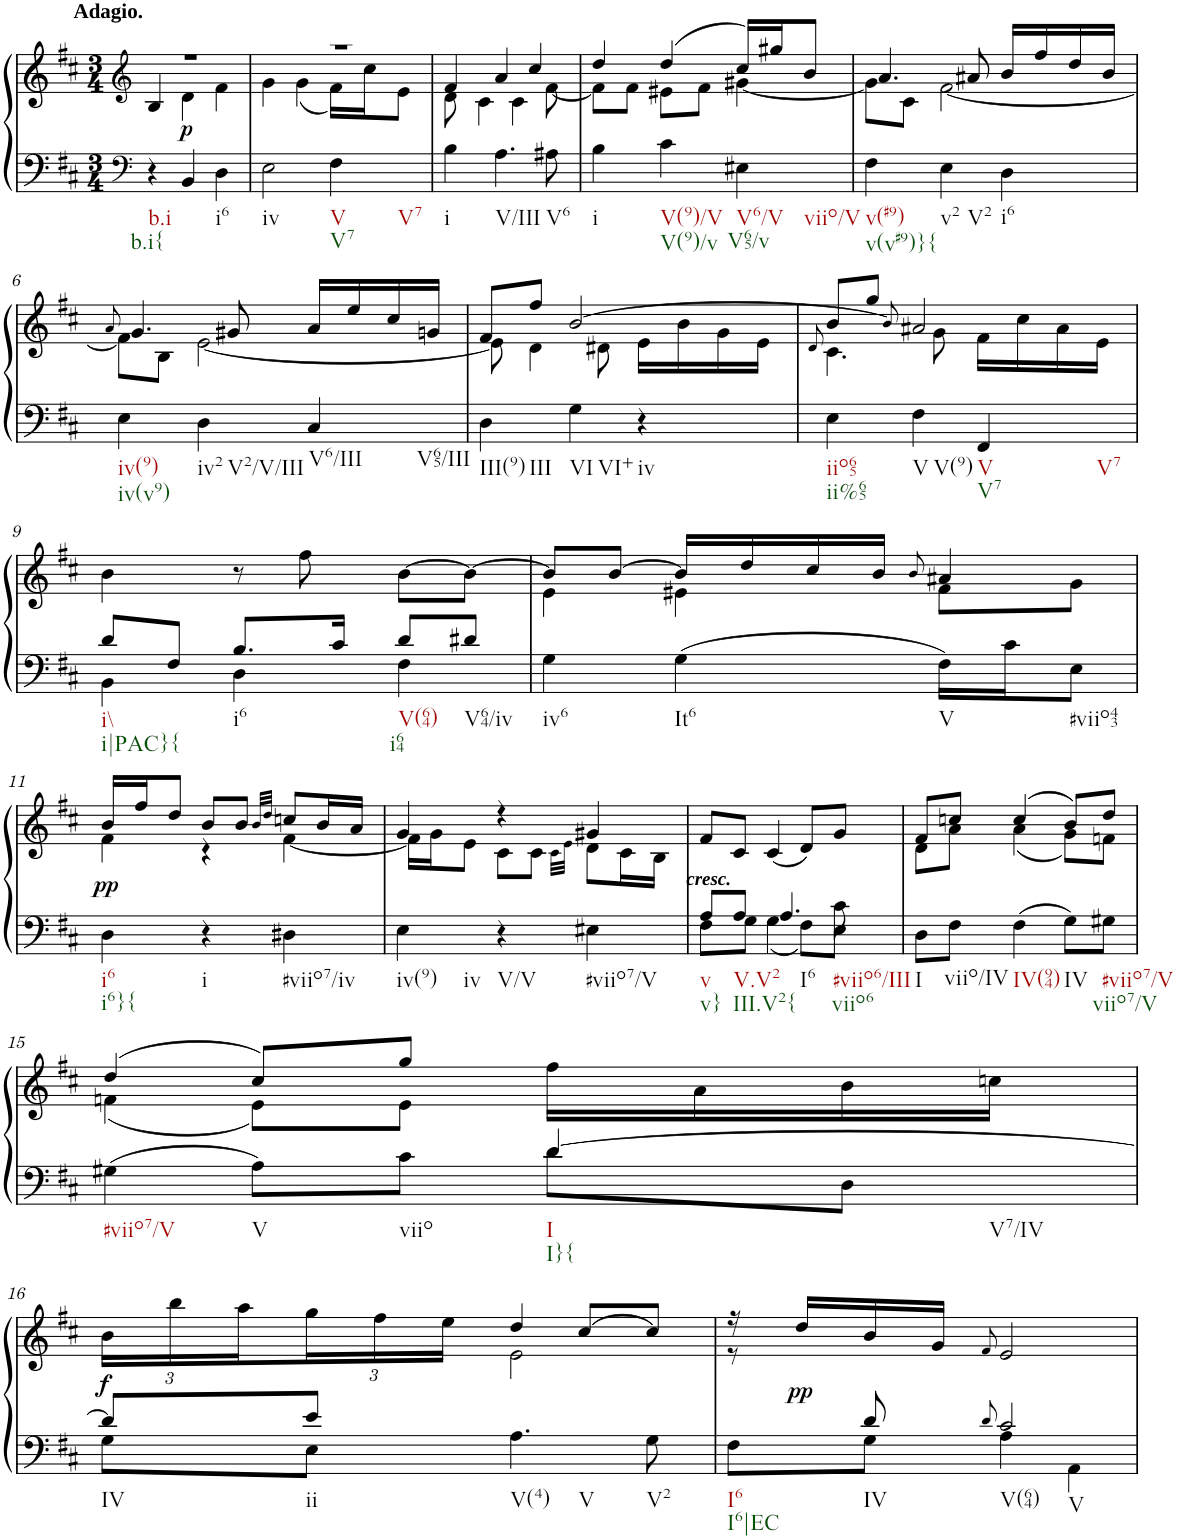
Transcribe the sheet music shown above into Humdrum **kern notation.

**kern	**kern	**dynam
*part1	*part1	*part1
*staff2	*staff1	*staff1/2
*I"Klavier links	*	*
*clefF4	*clefG2	*
*k[f#c#]	*k[f#c#]	*
*M3/4	*M3/4	*
=1	=1	=1
*	*^	*
!	!LO:TX:a:B:t=Adagio.	!	!
!LO:TX:b:t=b.i	!	!	!
!LO:TX:b:t=b.i{	!	!	!
4r	2.r	4B/	.
!	!	!	!LO:DY:b
4BB/	.	4d\	p
!LO:TX:b:t=i6	!	!	!
4D\	.	4f#\	.
=2	=2	=2	=2
!LO:TX:b:t=iv	!	!	!
2E\	2.r	4g\	.
.	.	(4g\	.
!LO:TX:b:t=V	!	!	!
!LO:TX:b:t=V7	!	!	!
!LO:TX:b:t=V7	!	!	!
4F#\	.	16f#\LL)	.
.	.	16cc#\J	.
.	.	8e\J	.
=3	=3	=3	=3
!LO:TX:b:t=i	!	!	!
4B\	4f#/	8d\	.
.	.	4c#\	.
!LO:TX:b:t=V/III	!	!	!
4.A\	4a/	.	.
.	.	4c#\	.
.	4cc#/	.	.
!LO:TX:b:t=V6	!	!	!
8A#X\	.	[8f#\	.
=4	=4	=4	=4
!LO:TX:b:t=i	!	!	!
4B\	4dd/	8f#\L]	.
.	.	8f#\J	.
!LO:TX:b:t=V(9)/V	!	!	!
!LO:TX:b:t=V(9)/v	!	!	!
4c#\	(4dd/	8e#X\L	.
.	.	8f#\J	.
!LO:TX:b:t=V6/V	!	!	!
!LO:TX:b:t=V65/v	!	!	!
!LO:TX:b:t=viio/V	!	!	!
4E#X\	16cc#/LL)	[4g#X\	.
.	16gg#X/J	.	.
.	8b/J	.	.
=5	=5	=5	=5
!LO:TX:b:t=v(#9)	!	!	!
!LO:TX:b:t=v(v#9)}{	!	!	!
4F#\	4.a/	8g#\L]	.
.	.	8c#\J	.
!LO:TX:b:t=v2	!	!	!
!LO:TX:b:t=V2	!	!	!
4E\	.	[2f#\	.
.	8a#X/	.	.
!LO:TX:b:t=i6	!	!	!
4D\	16b/LL	.	.
.	16ff#/	.	.
.	16dd/	.	.
.	16b/JJ	.	.
!!LO:LB:g=z	!!
=6	=6	=6	=6
.	8qa/	.	.
!LO:TX:b:t=iv(9)	!	!	!
!LO:TX:b:t=iv(v9)	!	!	!
4E\	4.g/	8f#\L]	.
.	.	8B\J	.
!LO:TX:b:t=iv2	!	!	!
!LO:TX:b:t=V2/V/III	!	!	!
4D\	.	[2e\	.
.	8g#X/	.	.
!LO:TX:b:t=V6/III	!	!	!
!LO:TX:b:t=V65/III	!	!	!
4C#/	16a/LL	.	.
.	16ee/	.	.
.	16cc#/	.	.
.	16gn/JJ	.	.
=7	=7	=7	=7
!LO:TX:b:t=III(9)	!	!	!
!LO:TX:b:t=III	!	!	!
4D\	8f#/L	8e\]	.
.	8ff#/J	4d\	.
!LO:TX:b:t=VI	!	!	!
!LO:TX:b:t=VI+	!	!	!
4G\	[2b/	.	.
.	.	8d#X\	.
!LO:TX:b:t=iv	!	!	!
4r	.	16e\LL	.
.	.	16b\	.
.	.	16g\	.
.	.	16e\JJ	.
=8	=8	=8	=8
.	.	8qd/	.
!LO:TX:b:t=iio65	!	!	!
!LO:TX:b:t=ii%65	!	!	!
4E\	8b/L	4.c#\	.
.	8gg/J	.	.
.	8qb/]	.	.
!LO:TX:b:t=V	!	!	!
!LO:TX:b:t=V(9)	!	!	!
4F#\	2a#X/	.	.
.	.	8g\	.
!LO:TX:b:t=V	!	!	!
!LO:TX:b:t=V7	!	!	!
!LO:TX:b:t=V7	!	!	!
4FF#/	.	16f#\LL	.
.	.	16cc#\	.
.	.	16a#\	.
.	.	16e\JJ	.
!!LO:LB:g=z
=9	=9	=9	=9
*^	*	*	*
!LO:TX:b:t=i\\	!	!	!	!
!LO:TX:b:t=i|PAC}{	!	!	!	!
*	*	*v	*v	*
8d/L	4BB\	4b\	.
8F#/J	.	.	.
!LO:TX:b:t=i6	!	!	!
8.B/L	4D\	8r	.
.	.	8ff#\	.
16c#/Jk	.	.	.
!LO:TX:b:t=V(64)	!	!	!
!LO:TX:b:t=i64	!	!	!
8d/L	4F#\	[8b\L	.
!LO:TX:b:t=V64/iv	!	!	!
8d#X/J	.	8b\J_	.
*v	*v	*	*
=10	=10	=10
*	*^	*
!LO:TX:b:t=iv6	!	!	!
4G\	8b/L]	4e\	.
.	[8b/J	.	.
!LO:TX:b:t=It6	!	!	!
4G\	16b/LL]	4e#X\	.
.	16dd/	.	.
.	16cc#/	.	.
.	16b/JJ	.	.
.	8qb/	.	.
!LO:TX:b:t=V	!	!	!
16F#\LL	4a#X/	8f#\L	.
16c#\J	.	.	.
!LO:TX:b:t=#viio43	!	!	!
8E\J	.	8g\J	.
!!LO:LB:g=z	!!
=11	=11	=11	=11
!LO:TX:b:t=i6	!	!	!
!LO:TX:b:t=i6}{	!	!	!
!	!	!	!LO:DY:b
4D\	16b/LL	4f#\	pp
.	16ff#/J	.	.
.	8dd/J	.	.
!LO:TX:b:t=i	!	!	!
4r	8b/L	4r	.
.	8b/J	.	.
.	32qb/LLL	.	.
.	32qdd/JJJ	.	.
!LO:TX:b:t=#viio7/iv	!	!	!
4D#X\	8ccn/L	[4f#\	.
.	16b/L	.	.
.	16a/JJ	.	.
=12	=12	=12	=12
!LO:TX:b:t=iv(9)	!	!	!
!LO:TX:b:t=iv	!	!	!
4E\	4g/	16f#\LL]	.
.	.	16g\J	.
.	.	8e\J	.
!LO:TX:b:t=V/V	!	!	!
4r	4r	8c#\L	.
.	.	8c#\J	.
.	.	32qc#\LLL	.
.	.	32qe\JJJ	.
!LO:TX:b:t=#viio7/V	!	!	!
4E#X\	4g#X/	8d\L	.
.	.	16c#\L	.
!	!	!LO:TX:b:Bi:t=cresc.	!
.	.	16B\JJ	.
=13	=13	=13	=13
*^	*	*	*
!LO:TX:b:t=v	!	!	!	!
!LO:TX:b:t=v}	!	!	!	!
*	*	*v	*v	*
8A/L	8F#\L	8f#/L	.
!LO:TX:b:t=V.V2	!	!	!
!LO:TX:b:t=III.V2{	!	!	!
8A/J	8G\J	8c#/J	.
!LO:TX:b:t=I6	!	!	!
4.A/	4G\	(4c#/	.
.	8F#\L	8d/L)	.
!LO:TX:b:t=#viio6/III	!	!	!
!LO:TX:b:t=viio6	!	!	!
8c#\	8E\J	8g/J	.
=14	=14	=14	=14
*	*	*^	*
!LO:TX:b:t=I	!	!	!	!
*v	*v	*	*	*
8D\L	8f#/L	8d\L	.
!LO:TX:b:t=viio/IV	!	!	!
8F#\J	8ccn/J	8a\J	.
!LO:TX:b:t=IV(94)	!	!	!
4F#\	(4cc/	(4a\	.
!LO:TX:b:t=IV	!	!	!
8G\L	8b/L)	8g\L)	.
!LO:TX:b:t=#viio7/V	!	!	!
!LO:TX:b:t=viio7/V	!	!	!
8G#X\J	8dd/J	8fn\J	.
!!LO:LB:g=z	!!
=15	=15	=15	=15
*^	*	*	*
!LO:TX:b:t=#viio7/V	!	!	!	!
4G#X\	2ryy	(4dd/	(4fn\	.
!LO:TX:b:t=V	!	!	!	!
8A\L	.	8cc#/L)	8e\L)	.
!LO:TX:b:t=viio	!	!	!	!
8c#\J	.	8gg/J	8e\J	.
!LO:TX:b:t=I	!	!	!	!
!LO:TX:b:t=I}{	!	!	!	!
!LO:TX:b:t=V7/IV	!	!	!	!
[4d/	8d\L	16ff#\LL	4ryy	.
.	.	16a\	.	.
.	8D\J	16b\	.	.
.	.	16ccn\JJ	.	.
!!LO:LB:g=z	!!
=16	=16	=16	=16	=16
*	*	*Xbrackettup	*	*
!LO:TX:b:t=IV	!	!	!	!
!	!	!	!	!LO:DY:b
8d/L]	8G\L	24b\LL	4ryy	f
.	.	24bb\	.	.
.	.	24aa\	.	.
!LO:TX:b:t=ii	!	!	!	!
8e/J	8E\J	24gg\	.	.
.	.	24ff#\	.	.
.	.	24ee\JJ	.	.
!LO:TX:b:t=V(4)	!	!	!	!
!LO:TX:b:t=V	!	!	!	!
4.A\	2ryy	4dd/	2e\	.
.	.	[8cc#/L	.	.
!LO:TX:b:t=V2	!	!	!	!
8G\	.	8cc#/J]	.	.
=17	=17	=17	=17	=17
!LO:TX:b:t=I6	!	!	!	!
!LO:TX:b:t=I6|EC	!	!	!	!
8ryy	8F#\L	16r	8r	.
!	!	!	!	!LO:DY:b
.	.	16dd/LL	.	pp
!LO:TX:b:t=IV	!	!	!	!
8d/	8G\J	16b/	2ryy	.
.	.	16g/JJ	.	.
.	8qd/	8qf#/	.	.
!LO:TX:b:t=V(64)	!	!	!	!
!LO:TX:b:t=V	!	!	!	!
2c#/	4A\	2e/	.	.
.	4AA\	.	.	.
.	.	.	8ryy	.
*v	*v	*	*	*
*	*v	*v	*
=	=	=
*-	*-	*-
